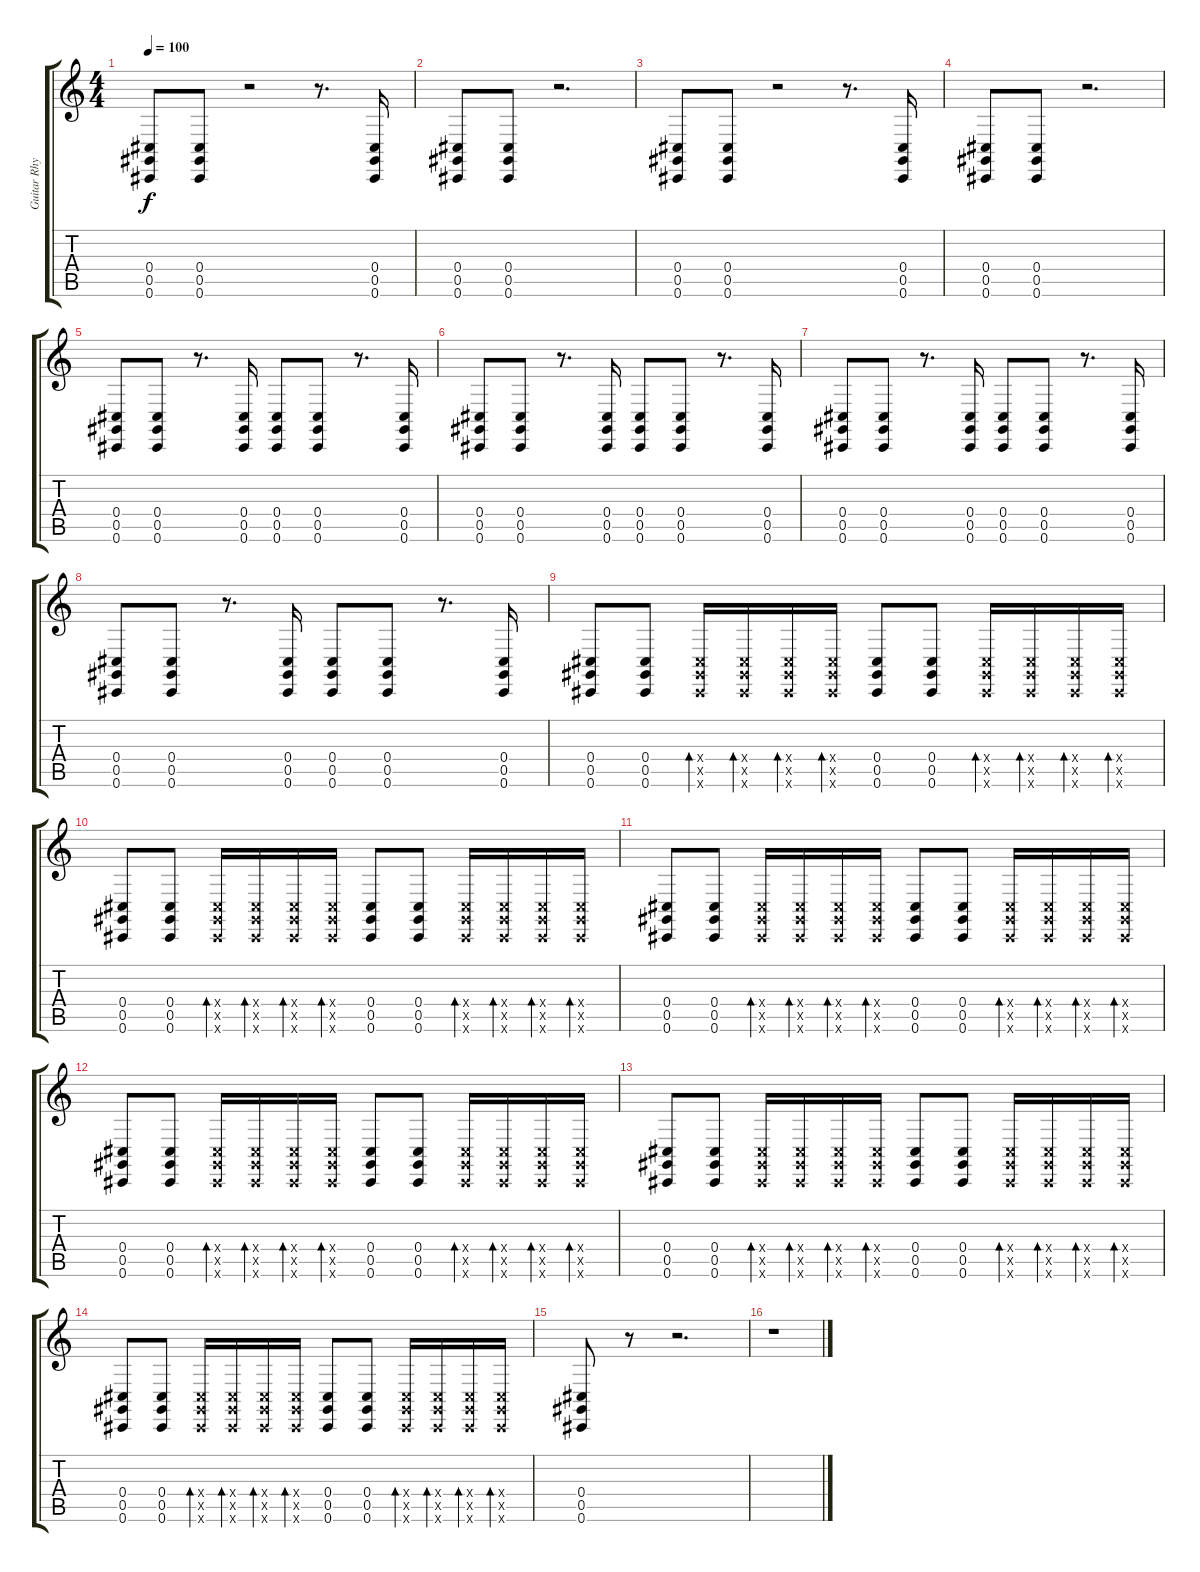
\track ("Guitar Rhythm" "Guitar Rhy") {instrument lead2sawtooth}
\staff {score tabs}
\tuning (Eb4 Bb3 Gb3 Db3 Ab2 Db2) {hide}
\ts (4 4)
\tempo 100
\clef g2
\ks c
(0.4 0.5 0.6).8{dy f} (0.4 0.5 0.6).8 r.2 r.8{d} (0.4 0.5 0.6).16 |
(0.4 0.5 0.6).8 (0.4 0.5 0.6).8 r.2{d} |
(0.4 0.5 0.6).8 (0.4 0.5 0.6).8 r.2 r.8{d} (0.4 0.5 0.6).16 |
(0.4 0.5 0.6).8 (0.4 0.5 0.6).8 r.2{d} |
(0.4 0.5 0.6).8 (0.4 0.5 0.6).8 r.8{d} (0.4 0.5 0.6).16 (0.4 0.5 0.6).8 (0.4 0.5 0.6).8 r.8{d} (0.4 0.5 0.6).16 |
(0.4 0.5 0.6).8 (0.4 0.5 0.6).8 r.8{d} (0.4 0.5 0.6).16 (0.4 0.5 0.6).8 (0.4 0.5 0.6).8 r.8{d} (0.4 0.5 0.6).16 |
(0.4 0.5 0.6).8 (0.4 0.5 0.6).8 r.8{d} (0.4 0.5 0.6).16 (0.4 0.5 0.6).8 (0.4 0.5 0.6).8 r.8{d} (0.4 0.5 0.6).16 |
(0.4 0.5 0.6).8 (0.4 0.5 0.6).8 r.8{d} (0.4 0.5 0.6).16 (0.4 0.5 0.6).8 (0.4 0.5 0.6).8 r.8{d} (0.4 0.5 0.6).16 |
(0.4 0.5 0.6).8 (0.4 0.5 0.6).8 (0.4{x} 0.5{x} 0.6{x}).16{bd 60} (0.4{x} 0.5{x} 0.6{x}).16{bd 60} (0.4{x} 0.5{x} 0.6{x}).16{bd 60} (0.4{x} 0.5{x} 0.6{x}).16{bd 60} (0.4 0.5 0.6).8 (0.4 0.5 0.6).8 (0.4{x} 0.5{x} 0.6{x}).16{bd 60} (0.4{x} 0.5{x} 0.6{x}).16{bd 60} (0.4{x} 0.5{x} 0.6{x}).16{bd 60} (0.4{x} 0.5{x} 0.6{x}).16{bd 60} |
(0.4 0.5 0.6).8 (0.4 0.5 0.6).8 (0.4{x} 0.5{x} 0.6{x}).16{bd 60} (0.4{x} 0.5{x} 0.6{x}).16{bd 60} (0.4{x} 0.5{x} 0.6{x}).16{bd 60} (0.4{x} 0.5{x} 0.6{x}).16{bd 60} (0.4 0.5 0.6).8 (0.4 0.5 0.6).8 (0.4{x} 0.5{x} 0.6{x}).16{bd 60} (0.4{x} 0.5{x} 0.6{x}).16{bd 60} (0.4{x} 0.5{x} 0.6{x}).16{bd 60} (0.4{x} 0.5{x} 0.6{x}).16{bd 60} |
(0.4 0.5 0.6).8 (0.4 0.5 0.6).8 (0.4{x} 0.5{x} 0.6{x}).16{bd 60} (0.4{x} 0.5{x} 0.6{x}).16{bd 60} (0.4{x} 0.5{x} 0.6{x}).16{bd 60} (0.4{x} 0.5{x} 0.6{x}).16{bd 60} (0.4 0.5 0.6).8 (0.4 0.5 0.6).8 (0.4{x} 0.5{x} 0.6{x}).16{bd 60} (0.4{x} 0.5{x} 0.6{x}).16{bd 60} (0.4{x} 0.5{x} 0.6{x}).16{bd 60} (0.4{x} 0.5{x} 0.6{x}).16{bd 60} |
(0.4 0.5 0.6).8 (0.4 0.5 0.6).8 (0.4{x} 0.5{x} 0.6{x}).16{bd 60} (0.4{x} 0.5{x} 0.6{x}).16{bd 60} (0.4{x} 0.5{x} 0.6{x}).16{bd 60} (0.4{x} 0.5{x} 0.6{x}).16{bd 60} (0.4 0.5 0.6).8 (0.4 0.5 0.6).8 (0.4{x} 0.5{x} 0.6{x}).16{bd 60} (0.4{x} 0.5{x} 0.6{x}).16{bd 60} (0.4{x} 0.5{x} 0.6{x}).16{bd 60} (0.4{x} 0.5{x} 0.6{x}).16{bd 60} |
(0.4 0.5 0.6).8 (0.4 0.5 0.6).8 (0.4{x} 0.5{x} 0.6{x}).16{bd 60} (0.4{x} 0.5{x} 0.6{x}).16{bd 60} (0.4{x} 0.5{x} 0.6{x}).16{bd 60} (0.4{x} 0.5{x} 0.6{x}).16{bd 60} (0.4 0.5 0.6).8 (0.4 0.5 0.6).8 (0.4{x} 0.5{x} 0.6{x}).16{bd 60} (0.4{x} 0.5{x} 0.6{x}).16{bd 60} (0.4{x} 0.5{x} 0.6{x}).16{bd 60} (0.4{x} 0.5{x} 0.6{x}).16{bd 60} |
(0.4 0.5 0.6).8 (0.4 0.5 0.6).8 (0.4{x} 0.5{x} 0.6{x}).16{bd 60} (0.4{x} 0.5{x} 0.6{x}).16{bd 60} (0.4{x} 0.5{x} 0.6{x}).16{bd 60} (0.4{x} 0.5{x} 0.6{x}).16{bd 60} (0.4 0.5 0.6).8 (0.4 0.5 0.6).8 (0.4{x} 0.5{x} 0.6{x}).16{bd 60} (0.4{x} 0.5{x} 0.6{x}).16{bd 60} (0.4{x} 0.5{x} 0.6{x}).16{bd 60} (0.4{x} 0.5{x} 0.6{x}).16{bd 60} |
(0.4 0.5 0.6).8 r.8 r.2{d} |
r.1
